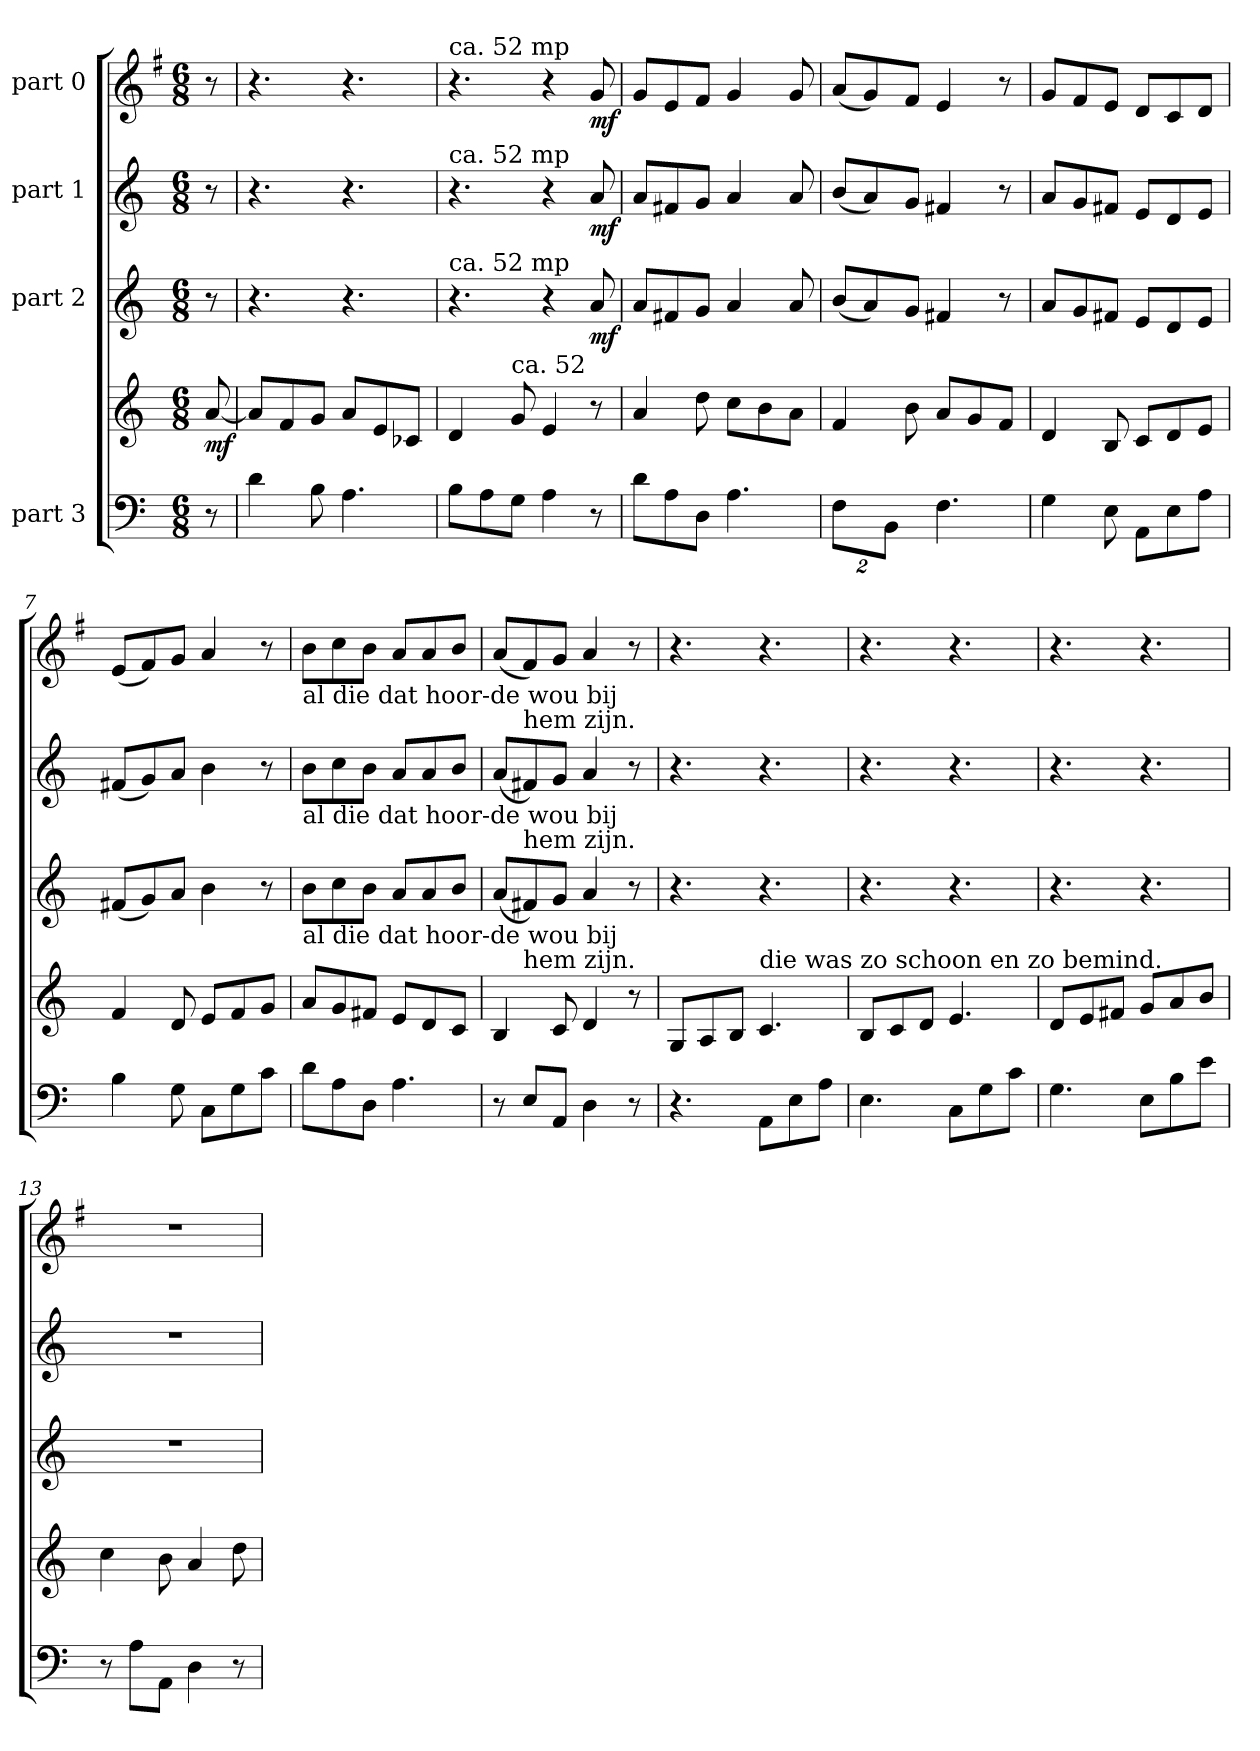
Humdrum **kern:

**kern	**kern	**dynam	**kern	**dynam	**kern	**dynam	**kern	**dynam
*part4	*part4	*part4	*part3	*part3	*part2	*part2	*part1	*part1
*staff5	*staff4	*staff4/5	*staff3	*staff3	*staff2	*staff2	*staff1	*staff1
*I"part 3	*	*	*I"part 2	*	*I"part 1	*	*I"part 0	*
*stria5	*stria5	*	*stria5	*	*stria5	*	*stria5	*
*clefF4	*clefG2	*	*clefG2	*	*clefG2	*	*clefG2	*
*k[]	*k[]	*	*k[]	*	*k[]	*	*k[f#]	*
*M6/8	*M6/8	*	*M6/8	*	*M6/8	*	*M6/8	*
*MM78	*MM78	*	*MM78	*	*MM78	*	*MM78	*
=1	=1	=1	=1	=1	=1	=1	=1	=1
!	!	!LO:DY:b	!	!	!	!	!	!
8r	[8a/	mf	8r	.	8r	.	8r	.
=2	=2	=2	=2	=2	=2	=2	=2	=2
4d\	8a/L]	.	4.r	.	4.r	.	4.r	.
.	8f/	.	.	.	.	.	.	.
8B\	8g/J	.	.	.	.	.	.	.
4.A\	8a/L	.	4.r	.	4.r	.	4.r	.
.	8e/	.	.	.	.	.	.	.
.	8c-X/J	.	.	.	.	.	.	.
=3	=3	=3	=3	=3	=3	=3	=3	=3
!	!	!	!	!	!	!	!LO:TX:a:t=ca. 52 mp	!
!	!	!	!	!	!LO:TX:a:t=ca. 52 mp	!	!	!
!	!	!	!LO:TX:a:t=ca. 52 mp	!	!	!	!	!
8B\L	4d/	.	4.r	.	4.r	.	4.r	.
8A\	.	.	.	.	.	.	.	.
!	!LO:TX:a:t=ca. 52	!	!	!	!	!	!	!
8G\J	8g/	.	.	.	.	.	.	.
4A\	4e/	.	4r	.	4r	.	4r	.
!	!	!	!	!LO:DY:b	!	!LO:DY:b	!	!LO:DY:b
8r	8r	.	8a	mf	8a	mf	8g	mf
=4	=4	=4	=4	=4	=4	=4	=4	=4
8d\L	4a/	.	8aL	.	8aL	.	8gL	.
8A\	.	.	8f#X	.	8f#X	.	8e	.
8D\J	8dd\	.	8gJ	.	8gJ	.	8f#J	.
4.A\	8cc\L	.	4a	.	4a	.	4g	.
.	8b\	.	.	.	.	.	.	.
.	8a\J	.	8a	.	8a	.	8g	.
=5	=5	=5	=5	=5	=5	=5	=5	=5
16%3F\L	4f/	.	(8bL	.	(8bL	.	(8aL	.
.	.	.	8a)	.	8a)	.	8g)	.
16%3BB\J	.	.	.	.	.	.	.	.
.	8b\	.	8gJ	.	8gJ	.	8f#J	.
4.F\	8a/L	.	4f#X	.	4f#X	.	4e	.
.	8g/	.	.	.	.	.	.	.
.	8f/J	.	8r	.	8r	.	8r	.
=6	=6	=6	=6	=6	=6	=6	=6	=6
4G\	4d/	.	8aL	.	8aL	.	8gL	.
.	.	.	8g	.	8g	.	8f#	.
8E\	8B/	.	8f#XJ	.	8f#XJ	.	8eJ	.
8AA\L	8c/L	.	8eL	.	8eL	.	8dL	.
8E\	8d/	.	8d	.	8d	.	8c	.
8A\J	8e/J	.	8eJ	.	8eJ	.	8dJ	.
=7	=7	=7	=7	=7	=7	=7	=7	=7
4B\	4f/	.	(8f#XL	.	(8f#XL	.	(8eL	.
.	.	.	8g)	.	8g)	.	8f#)	.
8G\	8d/	.	8aJ	.	8aJ	.	8gJ	.
8C\L	8e/L	.	4b	.	4b	.	4a	.
8G\	8f/	.	.	.	.	.	.	.
8c\J	8g/J	.	8r	.	8r	.	8r	.
=8	=8	=8	=8	=8	=8	=8	=8	=8
!	!	!	!	!	!	!	!LO:TX:b:t=al die dat hoor-de wou bij	!
!	!	!	!	!	!LO:TX:b:t=al die dat hoor-de wou bij	!	!	!
!	!	!	!LO:TX:b:t=al die dat hoor-de wou bij	!	!	!	!	!
8d\L	8a/L	.	8bL	.	8bL	.	8b\L	.
8A\	8g/	.	8cc	.	8cc	.	8cc\	.
8D\J	8f#X/J	.	8bJ	.	8bJ	.	8b\J	.
4.A\	8e/L	.	8aL	.	8aL	.	8a/L	.
.	8d/	.	8a	.	8a	.	8a/	.
.	8c/J	.	8bJ	.	8bJ	.	8b/J	.
=9	=9	=9	=9	=9	=9	=9	=9	=9
8r	4B/	.	(8aL	.	(8aL	.	(8a/L	.
!	!	!	!	!	!	!	!LO:TX:b:t=hem zijn.	!
!	!	!	!	!	!LO:TX:b:t=hem zijn.	!	!	!
!	!	!	!LO:TX:b:t=hem zijn.	!	!	!	!	!
8E/L	.	.	8f#X)	.	8f#X)	.	8f#/)	.
8AA/J	8c/	.	8gJ	.	8gJ	.	8g/J	.
4D\	4d/	.	4a	.	4a	.	4a/	.
8r	8r	.	8r	.	8r	.	8r	.
=10	=10	=10	=10	=10	=10	=10	=10	=10
4.r	8G/L	.	4.r	.	4.r	.	4.r	.
.	8A/	.	.	.	.	.	.	.
.	8B/J	.	.	.	.	.	.	.
!	!LO:TX:a:t=die was zo schoon en zo bemind.	!	!	!	!	!	!	!
8AA\L	4.c/	.	4.r	.	4.r	.	4.r	.
8E\	.	.	.	.	.	.	.	.
8A\J	.	.	.	.	.	.	.	.
=11	=11	=11	=11	=11	=11	=11	=11	=11
4.E\	8B/L	.	4.r	.	4.r	.	4.r	.
.	8c/	.	.	.	.	.	.	.
.	8d/J	.	.	.	.	.	.	.
8C\L	4.e/	.	4.r	.	4.r	.	4.r	.
8G\	.	.	.	.	.	.	.	.
8c\J	.	.	.	.	.	.	.	.
=12	=12	=12	=12	=12	=12	=12	=12	=12
4.G\	8d/L	.	4.r	.	4.r	.	4.r	.
.	8e/	.	.	.	.	.	.	.
.	8f#X/J	.	.	.	.	.	.	.
8E\L	8g/L	.	4.r	.	4.r	.	4.r	.
8B\	8a/	.	.	.	.	.	.	.
8e\J	8b/J	.	.	.	.	.	.	.
=13	=13	=13	=13	=13	=13	=13	=13	=13
!	!	!	!LO:N:vis=2	!	!LO:N:vis=2	!	!LO:N:vis=2	!
8r	4cc\	.	2.r	.	2.r	.	2.r	.
8A\L	.	.	.	.	.	.	.	.
8AA\J	8b\	.	.	.	.	.	.	.
4D\	4a/	.	.	.	.	.	.	.
8r	8dd\	.	.	.	.	.	.	.
=	=	=	=	=	=	=	=	=
*-	*-	*-	*-	*-	*-	*-	*-	*-
